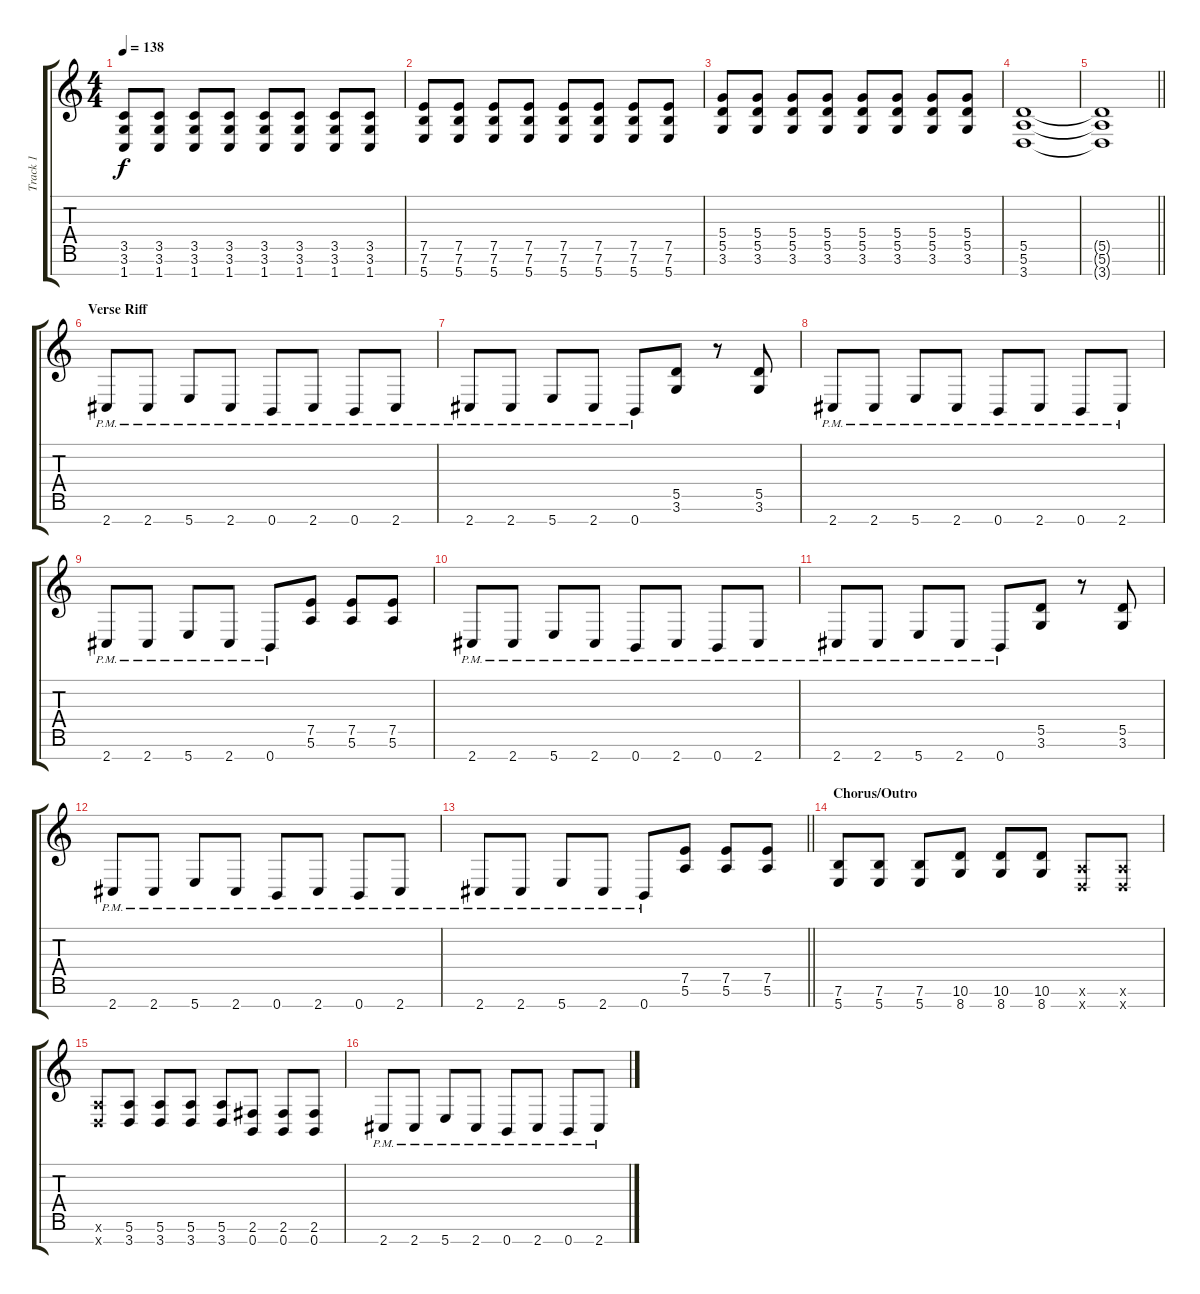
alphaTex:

\track ("Track 1" "Track 1") {instrument overdrivenguitar}
\staff {score tabs}
\tuning (E4 B3 G3 D3 A2 E2 B1) {hide}
\ts (4 4)
\tempo 138
\clef g2
\ks c
(3.5 3.6 1.7).8{dy f} (3.5 3.6 1.7).8 (3.5 3.6 1.7).8 (3.5 3.6 1.7).8 (3.5 3.6 1.7).8 (3.5 3.6 1.7).8 (3.5 3.6 1.7).8 (3.5 3.6 1.7).8 |
(7.5 7.6 5.7).8 (7.5 7.6 5.7).8 (7.5 7.6 5.7).8 (7.5 7.6 5.7).8 (7.5 7.6 5.7).8 (7.5 7.6 5.7).8 (7.5 7.6 5.7).8 (7.5 7.6 5.7).8 |
(5.4 5.5 3.6).8 (5.4 5.5 3.6).8 (5.4 5.5 3.6).8 (5.4 5.5 3.6).8 (5.4 5.5 3.6).8 (5.4 5.5 3.6).8 (5.4 5.5 3.6).8 (5.4 5.5 3.6).8 |
(5.5 5.6 3.7).1 |
\barLineRight lightlight
(5.5{t} 5.6{t} 3.7{t}).1 |
\section ("" "Verse Riff")
2.7{pm}.8 2.7{pm}.8 5.7{pm}.8 2.7{pm}.8 0.7{pm}.8 2.7{pm}.8 0.7{pm}.8 2.7{pm}.8 |
2.7{pm}.8 2.7{pm}.8 5.7{pm}.8 2.7{pm}.8 0.7{pm}.8 (5.5 3.6).8 r.8 (5.5 3.6).8 |
2.7{pm}.8 2.7{pm}.8 5.7{pm}.8 2.7{pm}.8 0.7{pm}.8 2.7{pm}.8 0.7{pm}.8 2.7{pm}.8 |
2.7{pm}.8 2.7{pm}.8 5.7{pm}.8 2.7{pm}.8 0.7{pm}.8 (7.5 5.6).8 (7.5 5.6).8 (7.5 5.6).8 |
2.7{pm}.8 2.7{pm}.8 5.7{pm}.8 2.7{pm}.8 0.7{pm}.8 2.7{pm}.8 0.7{pm}.8 2.7{pm}.8 |
2.7{pm}.8 2.7{pm}.8 5.7{pm}.8 2.7{pm}.8 0.7{pm}.8 (5.5 3.6).8 r.8 (5.5 3.6).8 |
2.7{pm}.8 2.7{pm}.8 5.7{pm}.8 2.7{pm}.8 0.7{pm}.8 2.7{pm}.8 0.7{pm}.8 2.7{pm}.8 |
\barLineRight lightlight
2.7{pm}.8 2.7{pm}.8 5.7{pm}.8 2.7{pm}.8 0.7{pm}.8 (7.5 5.6).8 (7.5 5.6).8 (7.5 5.6).8 |
\section ("" "Chorus/Outro")
(7.6 5.7).8 (7.6 5.7).8 (7.6 5.7).8 (10.6 8.7).8 (10.6 8.7).8 (10.6 8.7).8 (5.6{x} 3.7{x}).8 (5.6{x} 3.7{x}).8 |
(5.6{x} 3.7{x}).8 (5.6 3.7).8 (5.6 3.7).8 (5.6 3.7).8 (5.6 3.7).8 (2.6 0.7).8 (2.6 0.7).8 (2.6 0.7).8 |
2.7{pm}.8 2.7{pm}.8 5.7{pm}.8 2.7{pm}.8 0.7{pm}.8 2.7{pm}.8 0.7{pm}.8 2.7{pm}.8
